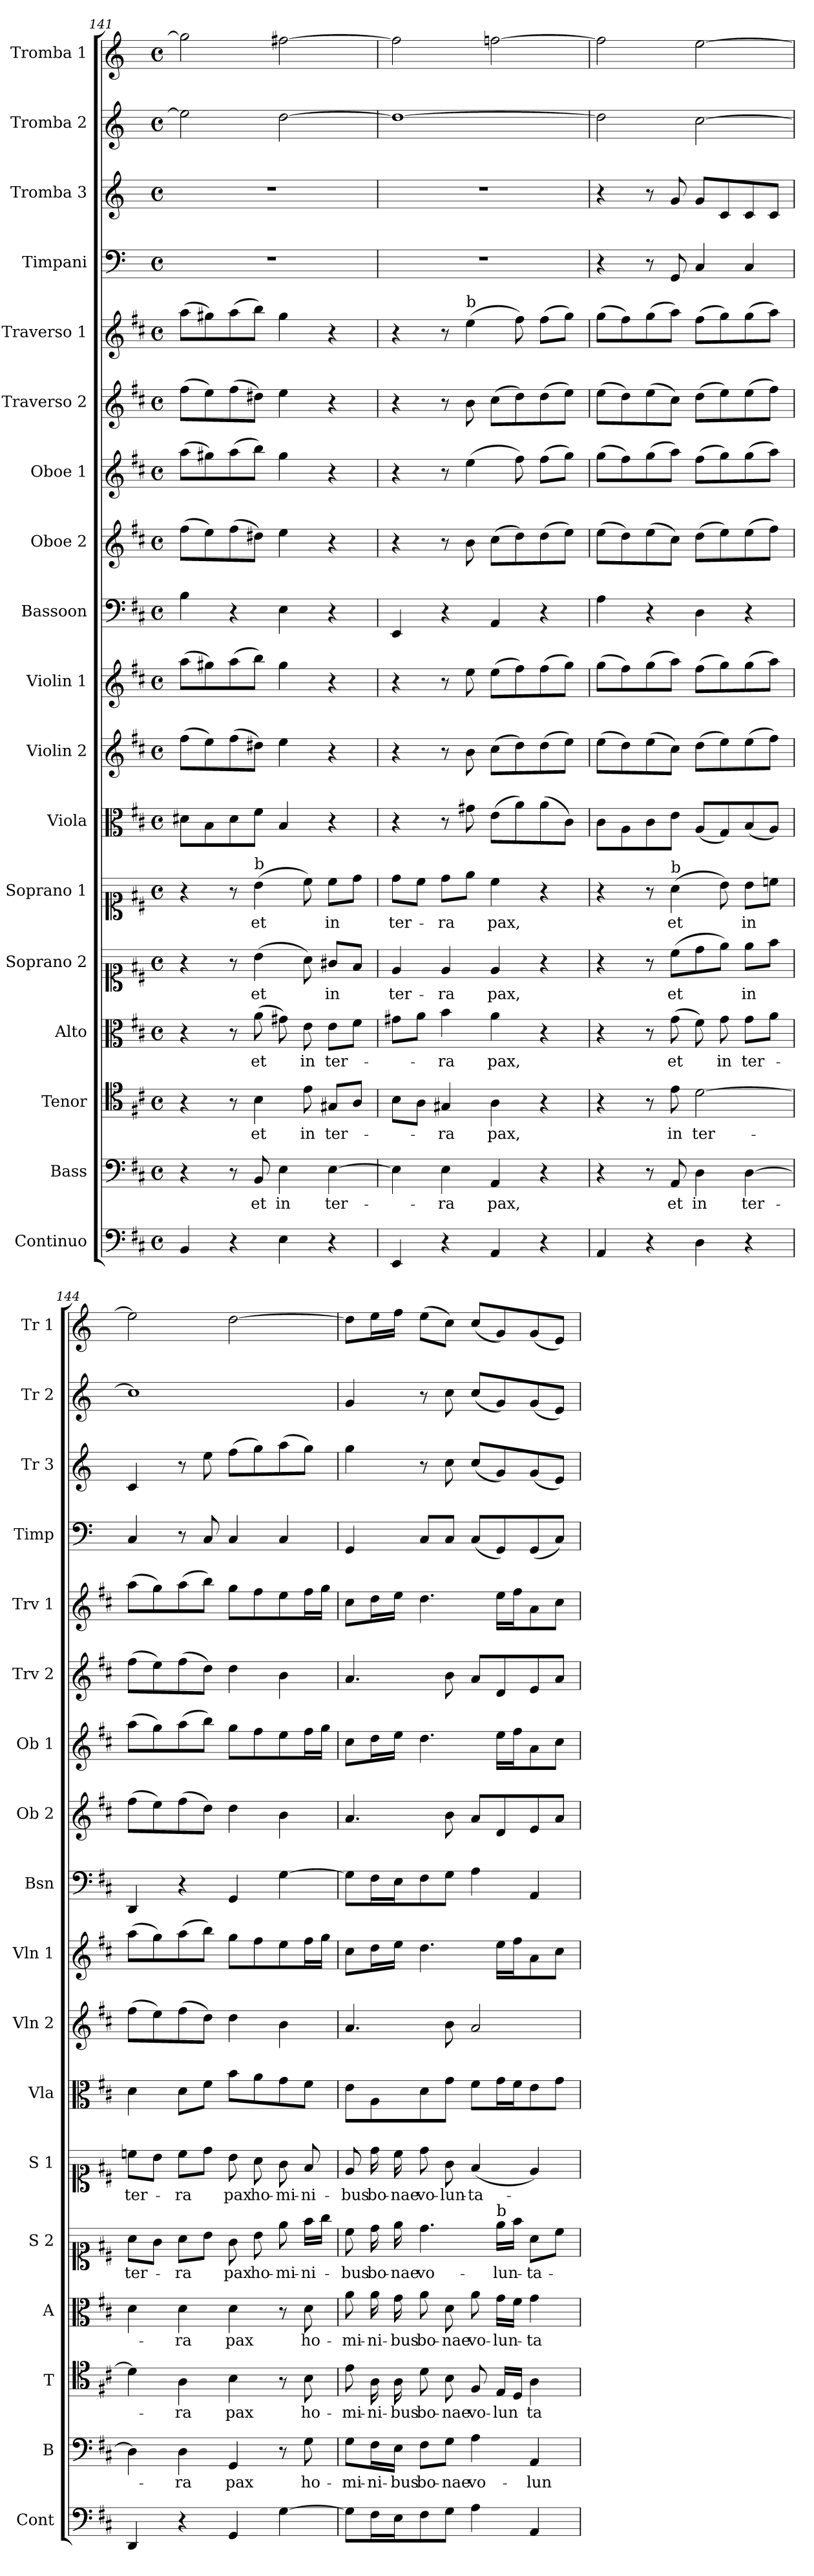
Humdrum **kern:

**kern	**kern	**text	**kern	**text	**kern	**text	**kern	**text	**kern	**text	**kern	**kern	**kern	**kern	**kern	**kern	**kern	**kern	**kern	**kern	**kern	**kern
*part18	*part17	*part17	*part16	*part16	*part15	*part15	*part14	*part14	*part13	*part13	*part12	*part11	*part10	*part9	*part8	*part7	*part6	*part5	*part4	*part3	*part2	*part1
*staff18	*staff17	*staff17	*staff16	*staff16	*staff15	*staff15	*staff14	*staff14	*staff13	*staff13	*staff12	*staff11	*staff10	*staff9	*staff8	*staff7	*staff6	*staff5	*staff4	*staff3	*staff2	*staff1
*I"Continuo	*I"Bass	*	*I"Tenor	*	*I"Alto	*	*I"Soprano 2	*	*I"Soprano 1	*	*I"Viola	*I"Violin 2	*I"Violin 1	*I"Bassoon	*I"Oboe 2	*I"Oboe 1	*I"Traverso 2	*I"Traverso 1	*I"Timpani	*I"Tromba 3	*I"Tromba 2	*I"Tromba 1
*I'Cont	*I'B	*	*I'T	*	*I'A	*	*I'S 2	*	*I'S 1	*	*I'Vla	*I'Vln 2	*I'Vln 1	*I'Bsn	*I'Ob 2	*I'Ob 1	*I'Trv 2	*I'Trv 1	*I'Timp	*I'Tr 3	*I'Tr 2	*I'Tr 1
!!LO:PB:g=z
*clefF4	*clefF4	*	*clefC4	*	*clefC3	*	*clefC1	*	*clefC1	*	*clefC3	*clefG2	*clefG2	*clefF4	*clefG2	*clefG2	*clefG2	*clefG2	*clefF4	*clefG2	*clefG2	*clefG2
*	*	*	*	*	*	*	*	*	*	*	*	*	*	*	*	*	*	*	*ITrd-1c-2	*ITrd-1c-2	*ITrd-1c-2	*ITrd-1c-2
*k[f#c#]	*k[f#c#]	*	*k[f#c#]	*	*k[f#c#]	*	*k[f#c#]	*	*k[f#c#]	*	*k[f#c#]	*k[f#c#]	*k[f#c#]	*k[f#c#]	*k[f#c#]	*k[f#c#]	*k[f#c#]	*k[f#c#]	*k[f#c#]	*k[f#c#]	*k[f#c#]	*k[f#c#]
*M4/4	*M4/4	*	*M4/4	*	*M4/4	*	*M4/4	*	*M4/4	*	*M4/4	*M4/4	*M4/4	*M4/4	*M4/4	*M4/4	*M4/4	*M4/4	*M4/4	*M4/4	*M4/4	*M4/4
*met(c)	*met(c)	*	*met(c)	*	*met(c)	*	*met(c)	*	*met(c)	*	*met(c)	*met(c)	*met(c)	*met(c)	*met(c)	*met(c)	*met(c)	*met(c)	*met(c)	*met(c)	*met(c)	*met(c)
=141	=141	=141	=141	=141	=141	=141	=141	=141	=141	=141	=141	=141	=141	=141	=141	=141	=141	=141	=141	=141	=141	=141
4BB/	4r	.	4r	.	4r	.	4r	.	4r	.	8d#X\L	(8ff#\L	(8aa\L	4B\	(8ff#\L	(8aa\L	(8ff#\L	(8aa\L	1r	1r	2ff#\]	2aa\]
.	.	.	.	.	.	.	.	.	.	.	8B\	8ee\)	8gg#X\)	.	8ee\)	8gg#X\)	8ee\)	8gg#X\)	.	.	.	.
4r	8r	.	8r	.	8r	.	8r	.	8r	.	8d#\	(8ff#\	(8aa\	4r	(8ff#\	(8aa\	(8ff#\	(8aa\	.	.	.	.
!	!	!	!	!	!	!	!	!	!LO:TX:a:t=b	!	!	!	!	!	!	!	!	!	!	!	!	!
!	!	!LO:LY:b	!	!LO:LY:b	!	!LO:LY:b	!	!LO:LY:b	!	!LO:LY:b	!	!	!	!	!	!	!	!	!	!	!	!
.	8BB/	et	4B\	et	(8a\	et	(4b\	et	(4b\	et	8f#\J	8dd#X\J)	8bb\J)	.	8dd#X\J)	8bb\J)	8dd#X\J)	8bb\J)	.	.	.	.
!	!	!LO:LY:b	!	!	!	!	!	!	!	!	!	!	!	!	!	!	!	!	!	!	!	!
4E\	4E\	in	.	.	8g#X\)	.	.	.	.	.	4B/	4ee\	4gg#\	4E\	4ee\	4gg#\	4ee\	4gg#\	.	.	[2ee\	[2gg#X\
!	!	!	!	!LO:LY:b	!	!LO:LY:b	!	!	!	!	!	!	!	!	!	!	!	!	!	!	!	!
.	.	.	8e\	in	8e\	in	8a\)	.	8cc#\)	.	.	.	.	.	.	.	.	.	.	.	.	.
!	!	!LO:LY:b	!	!LO:LY:b	!	!LO:LY:b	!	!LO:LY:b	!	!LO:LY:b	!	!	!	!	!	!	!	!	!	!	!	!
4r	[4E\	ter-	8G#X/L	ter-	8e\L	ter-	8g#X/L	in	8cc#\L	in	4r	4r	4r	4r	4r	4r	4r	4r	.	.	.	.
.	.	.	8A/J	.	8f#\J	.	8f#/J	.	8dd\J	.	.	.	.	.	.	.	.	.	.	.	.	.
=142	=142	=142	=142	=142	=142	=142	=142	=142	=142	=142	=142	=142	=142	=142	=142	=142	=142	=142	=142	=142	=142	=142
!	!	!	!	!	!	!	!	!LO:LY:b	!	!LO:LY:b	!	!	!	!	!	!	!	!	!	!	!	!
4EE/	4E\]	.	8B\L	.	8g#X\L	.	4e/	ter-	8dd\L	ter-	4r	4r	4r	4EE/	4r	4r	4r	4r	1r	1r	1ee_	2gg#\]
.	.	.	8A\J	.	8a\J	.	.	.	8cc#\J	.	.	.	.	.	.	.	.	.	.	.	.	.
!	!	!LO:LY:b	!	!LO:LY:b	!	!LO:LY:b	!	!LO:LY:b	!	!LO:LY:b	!	!	!	!	!	!	!	!	!	!	!	!
4r	4E\	-ra	4G#X/	-ra	4b\	-ra	4e/	-ra	8dd\L	-ra	8r	8r	8r	4r	8r	8r	8r	8r	.	.	.	.
!	!	!	!	!	!	!	!	!	!	!	!	!	!	!	!	!	!	!LO:TX:a:t=b	!	!	!	!
.	.	.	.	.	.	.	.	.	8ee\J	.	8g#X\	8b\	8ee\	.	8b\	(4ee\	8b\	(4ee\	.	.	.	.
!	!	!LO:LY:b	!	!LO:LY:b	!	!LO:LY:b	!	!LO:LY:b	!	!LO:LY:b	!	!	!	!	!	!	!	!	!	!	!	!
4AA/	4AA/	pax,	4A\	pax,	4a\	pax,	4e/	pax,	4cc#\	pax,	(8e\L	(8cc#\L	(8ee\L	4AA/	(8cc#\L	.	(8cc#\L	.	.	.	.	[2ggn\
.	.	.	.	.	.	.	.	.	.	.	8a\)	8dd\)	8ff#\)	.	8dd\)	8ff#\)	8dd\)	8ff#\)	.	.	.	.
4r	4r	.	4r	.	4r	.	4r	.	4r	.	(8a\	(8dd\	(8ff#\	4r	(8dd\	(8ff#\L	(8dd\	(8ff#\L	.	.	.	.
.	.	.	.	.	.	.	.	.	.	.	8c#\J)	8ee\J)	8gg\J)	.	8ee\J)	8gg\J)	8ee\J)	8gg\J)	.	.	.	.
=143	=143	=143	=143	=143	=143	=143	=143	=143	=143	=143	=143	=143	=143	=143	=143	=143	=143	=143	=143	=143	=143	=143
4AA/	4r	.	4r	.	4r	.	4r	.	4r	.	8c#\L	(8ee\L	(8gg\L	4A\	(8ee\L	(8gg\L	(8ee\L	(8gg\L	4r	4r	2ee\]	2gg\]
.	.	.	.	.	.	.	.	.	.	.	8A\	8dd\)	8ff#\)	.	8dd\)	8ff#\)	8dd\)	8ff#\)	.	.	.	.
4r	8r	.	8r	.	8r	.	8r	.	8r	.	8c#\	(8ee\	(8gg\	4r	(8ee\	(8gg\	(8ee\	(8gg\	8r	8r	.	.
!	!	!	!	!	!	!	!	!	!LO:TX:a:t=b	!	!	!	!	!	!	!	!	!	!	!	!	!
!	!	!LO:LY:b	!	!LO:LY:b	!	!LO:LY:b	!	!LO:LY:b	!	!LO:LY:b	!	!	!	!	!	!	!	!	!	!	!	!
.	8AA/	et	8e\	in	(8g\	et	(8cc#\L	et	(4a\	et	8e\J	8cc#\J)	8aa\J)	.	8cc#\J)	8aa\J)	8cc#\J)	8aa\J)	8AA/	8a/	.	.
!	!	!LO:LY:b	!	!LO:LY:b	!	!	!	!	!	!	!	!	!	!	!	!	!	!	!	!	!	!
4D\	4D\	in	[2d\	ter-	8f#\)	.	8dd\	.	.	.	(8A/L	(8dd\L	(8ff#\L	4D\	(8dd\L	(8ff#\L	(8dd\L	(8ff#\L	4D/	8a/L	[2dd\	[2ff#\
!	!	!	!	!	!	!LO:LY:b	!	!	!	!	!	!	!	!	!	!	!	!	!	!	!	!
.	.	.	.	.	8g\	in	8ee\J)	.	8b\)	.	8G/)	8ee\)	8gg\)	.	8ee\)	8gg\)	8ee\)	8gg\)	.	8d/	.	.
!	!	!LO:LY:b	!	!	!	!LO:LY:b	!	!LO:LY:b	!	!LO:LY:b	!	!	!	!	!	!	!	!	!	!	!	!
4r	[4D\	ter-	.	.	8g\L	ter-	8ee\L	in	8b\L	in	(8B/	(8ee\	(8gg\	4r	(8ee\	(8gg\	(8ee\	(8gg\	4D/	8d/	.	.
.	.	.	.	.	8a\J	.	8ff#\J	.	8ccn\J	.	8A/J)	8ff#\J)	8aa\J)	.	8ff#\J)	8aa\J)	8ff#\J)	8aa\J)	.	8d/J	.	.
=144	=144	=144	=144	=144	=144	=144	=144	=144	=144	=144	=144	=144	=144	=144	=144	=144	=144	=144	=144	=144	=144	=144
!	!	!	!	!	!	!	!	!LO:LY:b	!	!LO:LY:b	!	!	!	!	!	!	!	!	!	!	!	!
4DD/	4D\]	.	4d\]	.	4d\	.	8a\L	ter-	8ccn\L	ter-	4d\	(8ff#\L	(8aa\L	4DD/	(8ff#\L	(8aa\L	(8ff#\L	(8aa\L	4D/	4d/	1dd]	2ff#\]
.	.	.	.	.	.	.	8g\J	.	8b\J	.	.	8ee\)	8gg\)	.	8ee\)	8gg\)	8ee\)	8gg\)	.	.	.	.
!	!	!LO:LY:b	!	!LO:LY:b	!	!LO:LY:b	!	!LO:LY:b	!	!LO:LY:b	!	!	!	!	!	!	!	!	!	!	!	!
4r	4D\	-ra	4A\	-ra	4d\	-ra	8a\L	-ra	8cc\L	-ra	8d\L	(8ff#\	(8aa\	4r	(8ff#\	(8aa\	(8ff#\	(8aa\	8r	8r	.	.
.	.	.	.	.	.	.	8b\J	.	8dd\J	.	8f#\J	8dd\J)	8bb\J)	.	8dd\J)	8bb\J)	8dd\J)	8bb\J)	8D/	8ff#\	.	.
!	!	!LO:LY:b	!	!LO:LY:b	!	!LO:LY:b	!	!LO:LY:b	!	!LO:LY:b	!	!	!	!	!	!	!	!	!	!	!	!
4GG/	4GG/	pax	4B\	pax	4d\	pax	8g\	pax	8b\	pax	8b\L	4dd\	8gg\L	4GG/	4dd\	8gg\L	4dd\	8gg\L	4D/	(8gg\L	.	[2ee\
!	!	!	!	!	!	!	!	!LO:LY:b	!	!LO:LY:b	!	!	!	!	!	!	!	!	!	!	!	!
.	.	.	.	.	.	.	8b\	ho-	8a\	ho-	8a\	.	8ff#\	.	.	8ff#\	.	8ff#\	.	8aa\)	.	.
!	!	!	!	!	!	!	!	!LO:LY:b	!	!LO:LY:b	!	!	!	!	!	!	!	!	!	!	!	!
[4G\	8r	.	8r	.	8r	.	8ee\	-mi-	8g\	-mi-	8g\	4b\	8ee\	[4G\	4b\	8ee\	4b\	8ee\	4D/	(8bb\	.	.
!	!	!LO:LY:b	!	!LO:LY:b	!	!LO:LY:b	!	!LO:LY:b	!	!LO:LY:b	!	!	!	!	!	!	!	!	!	!	!	!
.	8G\	ho-	8B\	ho-	8d\	ho-	16ff#\LL	-ni-	8f#/	-ni-	8f#\J	.	16ff#\L	.	.	16ff#\L	.	16ff#\L	.	8aa\J)	.	.
.	.	.	.	.	.	.	16gg\JJ	.	.	.	.	.	16gg\JJ	.	.	16gg\JJ	.	16gg\JJ	.	.	.	.
=145	=145	=145	=145	=145	=145	=145	=145	=145	=145	=145	=145	=145	=145	=145	=145	=145	=145	=145	=145	=145	=145	=145
!	!	!LO:LY:b	!	!LO:LY:b	!	!LO:LY:b	!	!LO:LY:b	!	!LO:LY:b	!	!	!	!	!	!	!	!	!	!	!	!
8G\L]	8G\L	-mi-	8e\	-mi-	8a\	-mi-	8cc#\	-bus	8e/	-bus	8e\L	4.a/	8cc#\L	8G\L]	4.a/	8cc#\L	4.a/	8cc#\L	4AA/	4aa\	4a/	8ee\L]
!	!	!LO:LY:b	!	!LO:LY:b	!	!LO:LY:b	!	!LO:LY:b	!	!LO:LY:b	!	!	!	!	!	!	!	!	!	!	!	!
16F#\L	16F#\L	-ni-	16A\	-ni-	16a\	-ni-	16dd\	bo-	16dd\	bo-	8A\	.	16dd\L	16F#\L	.	16dd\L	.	16dd\L	.	.	.	16ff#\L
!	!	!LO:LY:b	!	!LO:LY:b	!	!LO:LY:b	!	!LO:LY:b	!	!LO:LY:b	!	!	!	!	!	!	!	!	!	!	!	!
16E\J	16E\JJ	-bus	16A\	-bus	16g\	-bus	16ee\	-nae	16cc#\	-nae	.	.	16ee\JJ	16E\J	.	16ee\JJ	.	16ee\JJ	.	.	.	16gg\JJ
!	!	!LO:LY:b	!	!LO:LY:b	!	!LO:LY:b	!	!LO:LY:b	!	!LO:LY:b	!	!	!	!	!	!	!	!	!	!	!	!
8F#\	8F#\L	bo-	8d\	bo-	8a\	bo-	4.dd\	vo-	8dd\	vo-	8d\	.	4.dd\	8F#\	.	4.dd\	.	4.dd\	8D/L	8r	8r	(8ff#\L
!	!	!LO:LY:b	!	!LO:LY:b	!	!LO:LY:b	!	!	!	!LO:LY:b	!	!	!	!	!	!	!	!	!	!	!	!
8G\J	8G\J	-nae	8B\	-nae	8d\	-nae	.	.	8g\	-lun-	8g\J	8b\	.	8G\J	8b\	.	8b\	.	8D/J	8dd\	8dd\	8dd\J)
!	!	!LO:LY:b	!	!LO:LY:b	!	!LO:LY:b	!	!	!	!LO:LY:b	!	!	!	!	!	!	!	!	!	!	!	!
4A\	4A\	vo-	8F#/	vo-	8a\	vo-	.	.	(4f#/	-ta-	8f#\L	2a/	.	4A\	8a/L	.	8a/L	.	(8D/L	(8dd/L	(8dd/L	(8dd/L
!	!	!	!	!	!	!	!LO:TX:a:t=b	!	!	!	!	!	!	!	!	!	!	!	!	!	!	!
!	!	!	!	!LO:LY:b	!	!LO:LY:b	!	!LO:LY:b	!	!	!	!	!	!	!	!	!	!	!	!	!	!
.	.	.	16E/LL	-lun	16g\LL	-lun-	16ee\LL	-lun-	.	.	16g\L	.	16ee\LL	.	8d/	16ee\LL	8d/	16ee\LL	8AA/)	8a/)	8a/)	8a/)
.	.	.	16D/JJ	.	16f#\JJ	.	16ff#\JJ	.	.	.	16f#\J	.	16ff#\J	.	.	16ff#\J	.	16ff#\J	.	.	.	.
!	!	!LO:LY:b	!	!LO:LY:b	!	!LO:LY:b	!	!LO:LY:b	!	!	!	!	!	!	!	!	!	!	!	!	!	!
4AA/	4AA/	-lun-	4A\	ta-	4g\	-ta-	8a\L	-ta-	4e/)	.	8e\	.	8a\	4AA/	8e/	8a\	8e/	8a\	(8AA/	(8a/	(8a/	(8a/
.	.	.	.	.	.	.	8cc#\J	.	.	.	8g\J	.	8cc#\J	.	8a/J	8cc#\J	8a/J	8cc#\J	8D/J)	8f#/J)	8f#/J)	8f#/J)
=	=	=	=	=	=	=	=	=	=	=	=	=	=	=	=	=	=	=	=	=	=	=
*-	*-	*-	*-	*-	*-	*-	*-	*-	*-	*-	*-	*-	*-	*-	*-	*-	*-	*-	*-	*-	*-	*-
